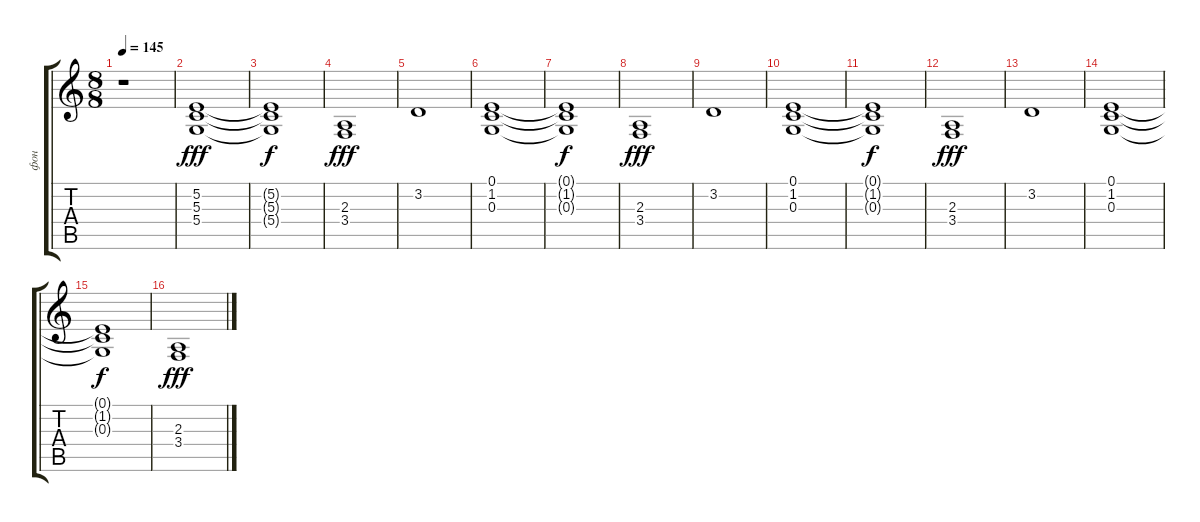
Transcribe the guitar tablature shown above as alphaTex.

\track ("фон" "фон") {instrument pad2warm}
\staff {score tabs}
\tuning (E4 B3 G3 D3 A2 E2) {hide}
\ts (8 8)
\tempo 145
\clef g2
\ks c
r.1{dy fff instrument pad2warm} |
(5.2 5.3 5.4).1 |
(5.2{t} 5.3{t} 5.4{t}).1{dy f} |
(2.3 3.4).1{dy fff} |
3.2.1 |
(0.1 1.2 0.3).1 |
(0.1{t} 1.2{t} 0.3{t}).1{dy f} |
(2.3 3.4).1{dy fff} |
3.2.1 |
(0.1 1.2 0.3).1 |
(0.1{t} 1.2{t} 0.3{t}).1{dy f} |
(2.3 3.4).1{dy fff} |
3.2.1 |
(0.1 1.2 0.3).1 |
(0.1{t} 1.2{t} 0.3{t}).1{dy f} |
(2.3 3.4).1{dy fff}
